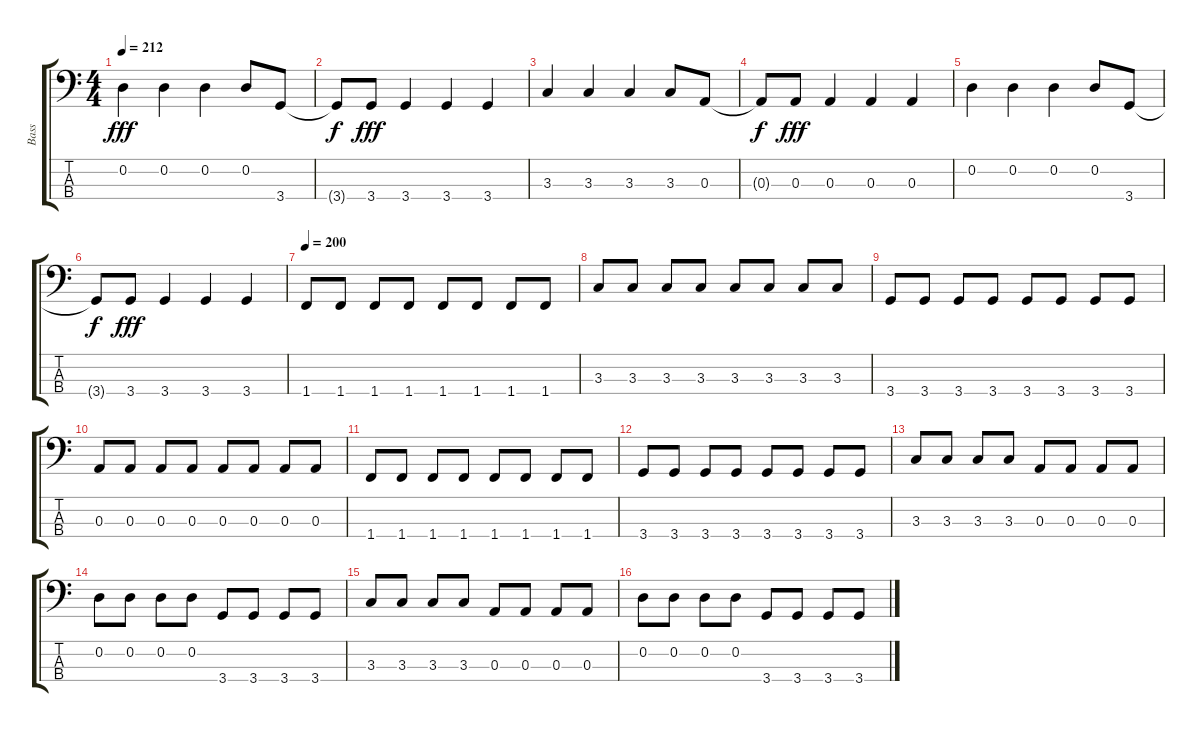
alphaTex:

\track ("Bass" "Bass") {instrument electricbassfinger}
\staff {score tabs}
\tuning (G2 D2 A1 E1) {hide}
\ts (4 4)
\tempo 212
\clef f4
\ks c
0.2.4{dy fff} 0.2.4 0.2.4 0.2.8 3.4.8 |
3.4{t}.8{dy f} 3.4.8{dy fff} 3.4.4 3.4.4 3.4.4 |
3.3.4 3.3.4 3.3.4 3.3.8 0.3.8 |
0.3{t}.8{dy f} 0.3.8{dy fff} 0.3.4 0.3.4 0.3.4 |
0.2.4 0.2.4 0.2.4 0.2.8 3.4.8 |
3.4{t}.8{dy f} 3.4.8{dy fff} 3.4.4 3.4.4 3.4.4 |
\tempo 200
1.4.8 1.4.8 1.4.8 1.4.8 1.4.8 1.4.8 1.4.8 1.4.8 |
3.3.8 3.3.8 3.3.8 3.3.8 3.3.8 3.3.8 3.3.8 3.3.8 |
3.4.8 3.4.8 3.4.8 3.4.8 3.4.8 3.4.8 3.4.8 3.4.8 |
0.3.8 0.3.8 0.3.8 0.3.8 0.3.8 0.3.8 0.3.8 0.3.8 |
1.4.8 1.4.8 1.4.8 1.4.8 1.4.8 1.4.8 1.4.8 1.4.8 |
3.4.8 3.4.8 3.4.8 3.4.8 3.4.8 3.4.8 3.4.8 3.4.8 |
3.3.8 3.3.8 3.3.8 3.3.8 0.3.8 0.3.8 0.3.8 0.3.8 |
0.2.8 0.2.8 0.2.8 0.2.8 3.4.8 3.4.8 3.4.8 3.4.8 |
3.3.8 3.3.8 3.3.8 3.3.8 0.3.8 0.3.8 0.3.8 0.3.8 |
0.2.8 0.2.8 0.2.8 0.2.8 3.4.8 3.4.8 3.4.8 3.4.8
